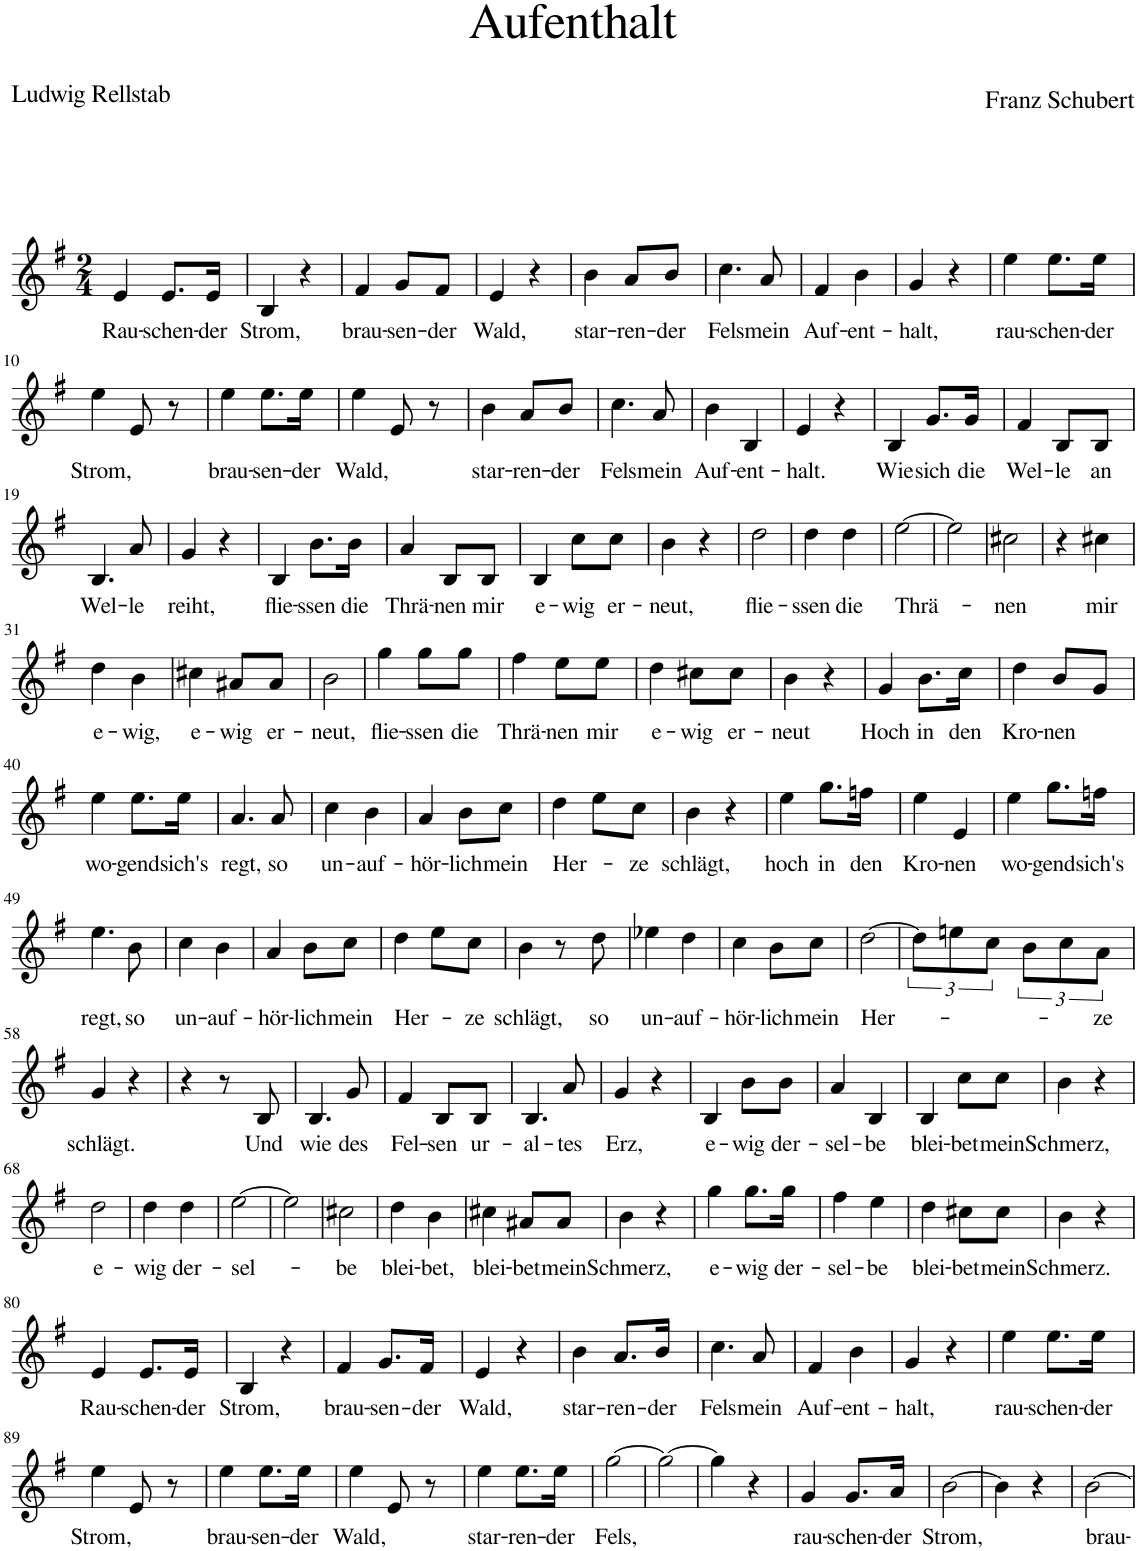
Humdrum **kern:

**kern	**text
*part1	*part1
*staff1	*staff1
*I"Piano	*
*I'Pno	*
*clefG2	*
*k[f#]	*
*M2/4	*
=1	=1
!	!LO:LY:b
4e/	Rau-
!	!LO:LY:b
8.e/L	-schen-
!	!LO:LY:b
16e/Jk	-der
=2	=2
!	!LO:LY:b
4B/	Strom,
4r	.
=3	=3
!	!LO:LY:b
4f#/	brau-
!	!LO:LY:b
8g/L	-sen-
!	!LO:LY:b
8f#/J	-der
=4	=4
!	!LO:LY:b
4e/	Wald,
4r	.
=5	=5
!	!LO:LY:b
4b\	star-
!	!LO:LY:b
8a/L	-ren-
!	!LO:LY:b
8b/J	-der
=6	=6
!	!LO:LY:b
4.cc\	Fels
!	!LO:LY:b
8a/	mein
=7	=7
!	!LO:LY:b
4f#/	Auf-
!	!LO:LY:b
4b\	-ent-
=8	=8
!	!LO:LY:b
4g/	-halt,
4r	.
=9	=9
!	!LO:LY:b
4ee\	rau-
!	!LO:LY:b
8.ee\L	-schen-
!	!LO:LY:b
16ee\Jk	-der
!!LO:LB:g=z
=10	=10
!	!LO:LY:b
4ee\	Strom,
8e/	.
8r	.
=11	=11
!	!LO:LY:b
4ee\	brau-
!	!LO:LY:b
8.ee\L	-sen-
!	!LO:LY:b
16ee\Jk	-der
=12	=12
!	!LO:LY:b
4ee\	Wald,
8e/	.
8r	.
=13	=13
!	!LO:LY:b
4b\	star-
!	!LO:LY:b
8a/L	-ren-
!	!LO:LY:b
8b/J	-der
=14	=14
!	!LO:LY:b
4.cc\	Fels
!	!LO:LY:b
8a/	mein
=15	=15
!	!LO:LY:b
4b\	Auf-
!	!LO:LY:b
4B/	-ent-
=16	=16
!	!LO:LY:b
4e/	-halt.
4r	.
=17	=17
!	!LO:LY:b
4B/	Wie
!	!LO:LY:b
8.g/L	sich
!	!LO:LY:b
16g/Jk	die
=18	=18
!	!LO:LY:b
4f#/	Wel-
!	!LO:LY:b
8B/L	-le
!	!LO:LY:b
8B/J	an
!!LO:LB:g=z
=19	=19
!	!LO:LY:b
4.B/	Wel-
!	!LO:LY:b
8a/	-le
=20	=20
!	!LO:LY:b
4g/	reiht,
4r	.
=21	=21
!	!LO:LY:b
4B/	flie-
!	!LO:LY:b
8.b\L	-ssen
!	!LO:LY:b
16b\Jk	die
=22	=22
!	!LO:LY:b
4a/	Thrä-
!	!LO:LY:b
8B/L	-nen
!	!LO:LY:b
8B/J	mir
=23	=23
!	!LO:LY:b
4B/	e-
!	!LO:LY:b
8cc\L	-wig
!	!LO:LY:b
8cc\J	er-
=24	=24
!	!LO:LY:b
4b\	-neut,
4r	.
=25	=25
!	!LO:LY:b
2dd\	flie-
=26	=26
!	!LO:LY:b
4dd\	-ssen
!	!LO:LY:b
4dd\	die
=27	=27
!	!LO:LY:b
[2ee\	Thrä-
=28	=28
2ee\]	.
=29	=29
!	!LO:LY:b
2cc#X\	-nen
=30	=30
4r	.
!	!LO:LY:b
4cc#X\	mir
!!LO:LB:g=z
=31	=31
!	!LO:LY:b
4dd\	e-
!	!LO:LY:b
4b\	-wig,
=32	=32
!	!LO:LY:b
4cc#X\	e-
!	!LO:LY:b
8a#X/L	-wig
!	!LO:LY:b
8a#/J	er-
=33	=33
!	!LO:LY:b
2b\	-neut,
=34	=34
!	!LO:LY:b
4gg\	flie-
!	!LO:LY:b
8gg\L	-ssen
!	!LO:LY:b
8gg\J	die
=35	=35
!	!LO:LY:b
4ff#\	Thrä-
!	!LO:LY:b
8ee\L	-nen
!	!LO:LY:b
8ee\J	mir
=36	=36
!	!LO:LY:b
4dd\	e-
!	!LO:LY:b
8cc#X\L	-wig
!	!LO:LY:b
8cc#\J	er-
=37	=37
!	!LO:LY:b
4b\	-neut
4r	.
=38	=38
!	!LO:LY:b
4g/	Hoch
!	!LO:LY:b
8.b\L	in
!	!LO:LY:b
16cc\Jk	den
=39	=39
!	!LO:LY:b
4dd\	Kro-
!	!LO:LY:b
8b/L	-nen
8g/J	.
!!LO:LB:g=z
=40	=40
!	!LO:LY:b
4ee\	wo-
!	!LO:LY:b
8.ee\L	-gend
!	!LO:LY:b
16ee\Jk	sich's
=41	=41
!	!LO:LY:b
4.a/	regt,
!	!LO:LY:b
8a/	so
=42	=42
!	!LO:LY:b
4cc\	un-
!	!LO:LY:b
4b\	-auf-
=43	=43
!	!LO:LY:b
4a/	-hör-
!	!LO:LY:b
8b\L	-lich
!	!LO:LY:b
8cc\J	mein
=44	=44
!	!LO:LY:b
4dd\	Her-
8ee\L	.
!	!LO:LY:b
8cc\J	-ze
=45	=45
!	!LO:LY:b
4b\	schlägt,
4r	.
=46	=46
!	!LO:LY:b
4ee\	hoch
!	!LO:LY:b
8.gg\L	in
!	!LO:LY:b
16ffn\Jk	den
=47	=47
!	!LO:LY:b
4ee\	Kro-
!	!LO:LY:b
4e/	-nen
=48	=48
!	!LO:LY:b
4ee\	wo-
!	!LO:LY:b
8.gg\L	-gend
!	!LO:LY:b
16ffn\Jk	sich's
!!LO:LB:g=z
=49	=49
!	!LO:LY:b
4.ee\	regt,
!	!LO:LY:b
8b\	so
=50	=50
!	!LO:LY:b
4cc\	un-
!	!LO:LY:b
4b\	-auf-
=51	=51
!	!LO:LY:b
4a/	-hör-
!	!LO:LY:b
8b\L	-lich
!	!LO:LY:b
8cc\J	mein
=52	=52
!	!LO:LY:b
4dd\	Her-
8ee\L	.
!	!LO:LY:b
8cc\J	-ze
=53	=53
!	!LO:LY:b
4b\	schlägt,
8r	.
!	!LO:LY:b
8dd\	so
=54	=54
!	!LO:LY:b
4ee-X\	un-
!	!LO:LY:b
4dd\	-auf-
=55	=55
!	!LO:LY:b
4cc\	-hör-
!	!LO:LY:b
8b\L	-lich
!	!LO:LY:b
8cc\J	mein
=56	=56
!	!LO:LY:b
[2dd\	Her-
=57	=57
12dd\L]	.
12een\	.
12cc\J	.
12b\L	.
12cc\	.
!	!LO:LY:b
12a\J	-ze
!!LO:LB:g=z
=58	=58
!	!LO:LY:b
4g/	schlägt.
4r	.
=59	=59
4r	.
8r	.
!	!LO:LY:b
8B/	Und
=60	=60
!	!LO:LY:b
4.B/	wie
!	!LO:LY:b
8g/	des
=61	=61
!	!LO:LY:b
4f#/	Fel-
!	!LO:LY:b
8B/L	-sen
!	!LO:LY:b
8B/J	ur-
=62	=62
!	!LO:LY:b
4.B/	-al-
!	!LO:LY:b
8a/	-tes
=63	=63
!	!LO:LY:b
4g/	Erz,
4r	.
=64	=64
!	!LO:LY:b
4B/	e-
!	!LO:LY:b
8b\L	-wig
!	!LO:LY:b
8b\J	der-
=65	=65
!	!LO:LY:b
4a/	-sel-
!	!LO:LY:b
4B/	-be
=66	=66
!	!LO:LY:b
4B/	blei-
!	!LO:LY:b
8cc\L	-bet
!	!LO:LY:b
8cc\J	mein
=67	=67
!	!LO:LY:b
4b\	Schmerz,
4r	.
!!LO:LB:g=z
=68	=68
!	!LO:LY:b
2dd\	e-
=69	=69
!	!LO:LY:b
4dd\	-wig
!	!LO:LY:b
4dd\	der-
=70	=70
!	!LO:LY:b
[2ee\	-sel-
=71	=71
2ee\]	.
=72	=72
!	!LO:LY:b
2cc#X\	-be
=73	=73
!	!LO:LY:b
4dd\	blei-
!	!LO:LY:b
4b\	-bet,
=74	=74
!	!LO:LY:b
4cc#X\	blei-
!	!LO:LY:b
8a#X/L	-bet
!	!LO:LY:b
8a#/J	mein
=75	=75
!	!LO:LY:b
4b\	Schmerz,
4r	.
=76	=76
!	!LO:LY:b
4gg\	e-
!	!LO:LY:b
8.gg\L	-wig
!	!LO:LY:b
16gg\Jk	der-
=77	=77
!	!LO:LY:b
4ff#\	-sel-
!	!LO:LY:b
4ee\	-be
=78	=78
!	!LO:LY:b
4dd\	blei-
!	!LO:LY:b
8cc#X\L	-bet
!	!LO:LY:b
8cc#\J	mein
=79	=79
!	!LO:LY:b
4b\	Schmerz.
4r	.
!!LO:LB:g=z
=80	=80
!	!LO:LY:b
4e/	Rau-
!	!LO:LY:b
8.e/L	-schen-
!	!LO:LY:b
16e/Jk	-der
=81	=81
!	!LO:LY:b
4B/	Strom,
4r	.
=82	=82
!	!LO:LY:b
4f#/	brau-
!	!LO:LY:b
8.g/L	-sen-
!	!LO:LY:b
16f#/Jk	-der
=83	=83
!	!LO:LY:b
4e/	Wald,
4r	.
=84	=84
!	!LO:LY:b
4b\	star-
!	!LO:LY:b
8.a/L	-ren-
!	!LO:LY:b
16b/Jk	-der
=85	=85
!	!LO:LY:b
4.cc\	Fels
!	!LO:LY:b
8a/	mein
=86	=86
!	!LO:LY:b
4f#/	Auf-
!	!LO:LY:b
4b\	-ent-
=87	=87
!	!LO:LY:b
4g/	-halt,
4r	.
=88	=88
!	!LO:LY:b
4ee\	rau-
!	!LO:LY:b
8.ee\L	-schen-
!	!LO:LY:b
16ee\Jk	-der
!!LO:LB:g=z
=89	=89
!	!LO:LY:b
4ee\	Strom,
8e/	.
8r	.
=90	=90
!	!LO:LY:b
4ee\	brau-
!	!LO:LY:b
8.ee\L	-sen-
!	!LO:LY:b
16ee\Jk	-der
=91	=91
!	!LO:LY:b
4ee\	Wald,
8e/	.
8r	.
=92	=92
!	!LO:LY:b
4ee\	star-
!	!LO:LY:b
8.ee\L	-ren-
!	!LO:LY:b
16ee\Jk	-der
=93	=93
!	!LO:LY:b
[2gg\	Fels,
=94	=94
2gg\_	.
=95	=95
4gg\]	.
4r	.
=96	=96
!	!LO:LY:b
4g/	rau-
!	!LO:LY:b
8.g/L	-schen-
!	!LO:LY:b
16a/Jk	-der
=97	=97
!	!LO:LY:b
[2b\	Strom,
=98	=98
4b\]	.
4r	.
=99	=99
!	!LO:LY:b
[2b\	brau-
=	=
*-	*-
